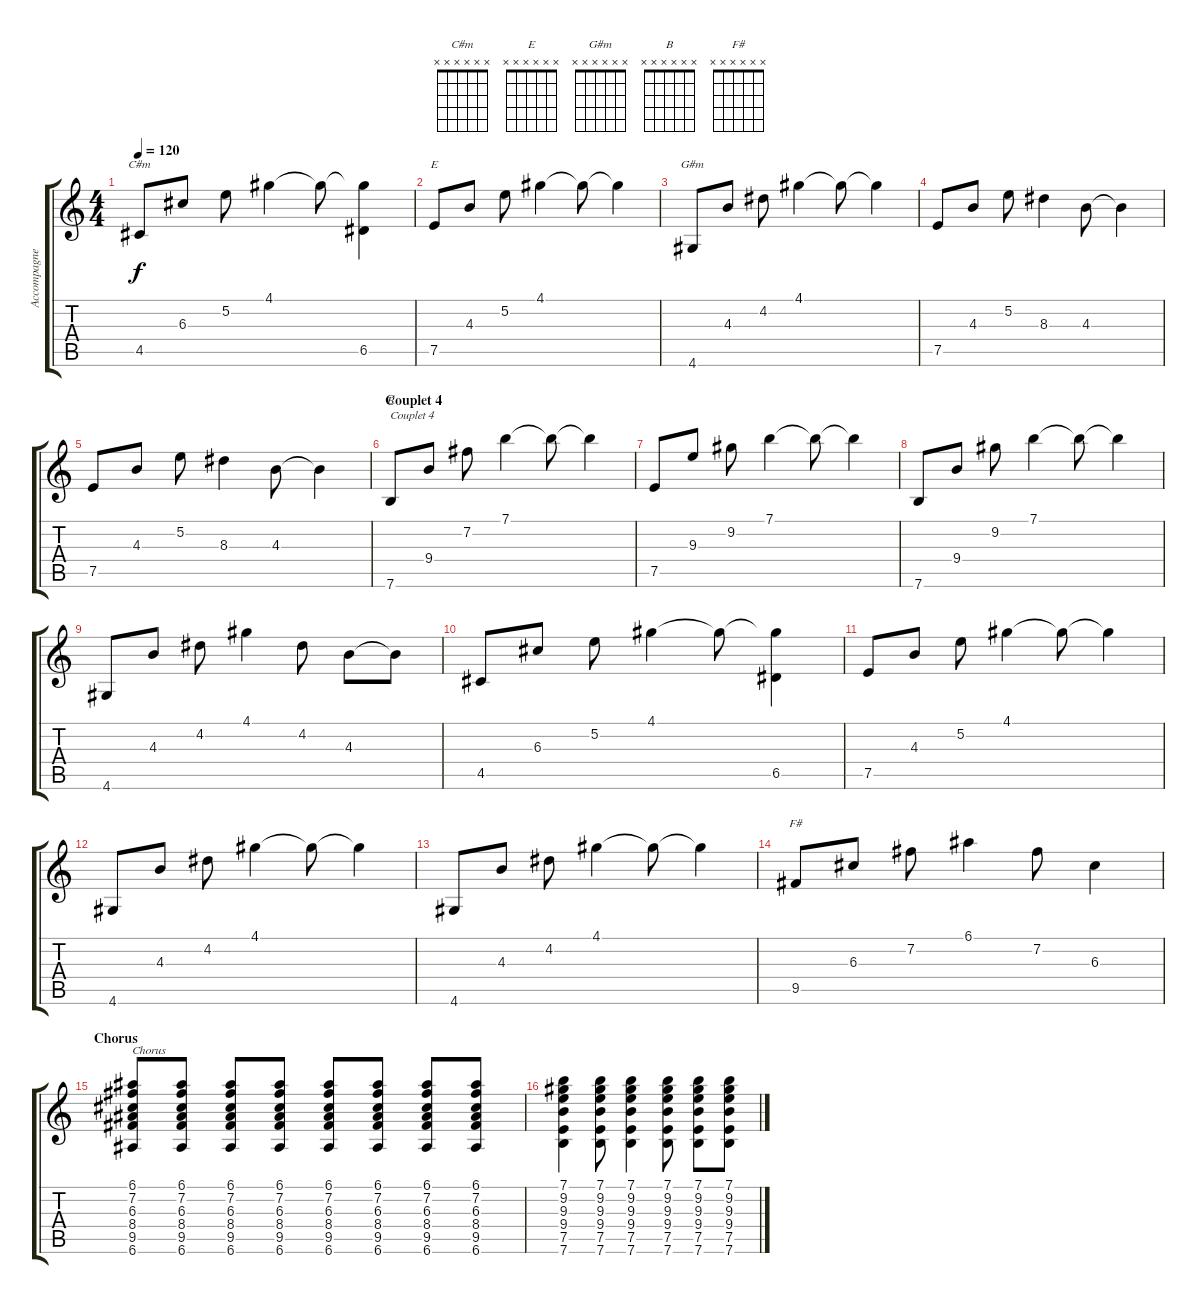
\track ("Accompagnement" "Accompagne") {instrument electricguitarmuted}
\staff {score tabs}
\tuning (E4 B3 G3 D3 A2 E2) {hide}
\chord ("C#m" x x x x x x) {firstfret 0}
\chord ("E" x x x x x x) {firstfret 0}
\chord ("G#m" x x x x x x) {firstfret 0}
\chord ("B" x x x x x x) {firstfret 0}
\chord ("F#" x x x x x x) {firstfret 0}
\ts (4 4)
\tempo 120
\clef g2
\ks c
4.5.8{ch "C#m" dy f} 6.3.8 5.2.8 4.1.4 4.1{t}.8 (4.1{t} 6.5).4 |
7.5.8{ch "E"} 4.3.8 5.2.8 4.1.4 4.1{t}.8 4.1{t}.4 |
4.6.8{ch "G#m"} 4.3.8 4.2.8 4.1.4 4.1{t}.8 4.1{t}.4 |
7.5.8 4.3.8 5.2.8 8.3.4 4.3.8 4.3{t}.4 |
7.5.8 4.3.8 5.2.8 8.3.4 4.3.8 4.3{t}.4 |
\section ("" "Couplet 4")
7.6.8{ch "B" txt "Couplet 4"} 9.4.8 7.2.8 7.1.4 7.1{t}.8 7.1{t}.4 |
7.5.8 9.3.8 9.2.8 7.1.4 7.1{t}.8 7.1{t}.4 |
7.6.8 9.4.8 9.2.8 7.1.4 7.1{t}.8 7.1{t}.4 |
4.6.8 4.3.8 4.2.8 4.1.4 4.2.8 4.3.8 4.3{t}.8 |
4.5.8 6.3.8 5.2.8 4.1.4 4.1{t}.8 (4.1{t} 6.5).4 |
7.5.8 4.3.8 5.2.8 4.1.4 4.1{t}.8 4.1{t}.4 |
4.6.8 4.3.8 4.2.8 4.1.4 4.1{t}.8 4.1{t}.4 |
4.6.8 4.3.8 4.2.8 4.1.4 4.1{t}.8 4.1{t}.4 |
9.5.8{ch "F#"} 6.3.8 7.2.8 6.1.4 7.2.8 6.3.4 |
\section ("" "Chorus")
(6.1 7.2 6.3 8.4 9.5 6.6).8{txt "Chorus"} (6.1 7.2 6.3 8.4 9.5 6.6).8 (6.1 7.2 6.3 8.4 9.5 6.6).8 (6.1 7.2 6.3 8.4 9.5 6.6).8 (6.1 7.2 6.3 8.4 9.5 6.6).8 (6.1 7.2 6.3 8.4 9.5 6.6).8 (6.1 7.2 6.3 8.4 9.5 6.6).8 (6.1 7.2 6.3 8.4 9.5 6.6).8 |
(7.1 9.2 9.3 9.4 7.5 7.6).4 (7.1 9.2 9.3 9.4 7.5 7.6).8 (7.1 9.2 9.3 9.4 7.5 7.6).4 (7.1 9.2 9.3 9.4 7.5 7.6).8 (7.1 9.2 9.3 9.4 7.5 7.6).8 (7.1 9.2 9.3 9.4 7.5 7.6).8
